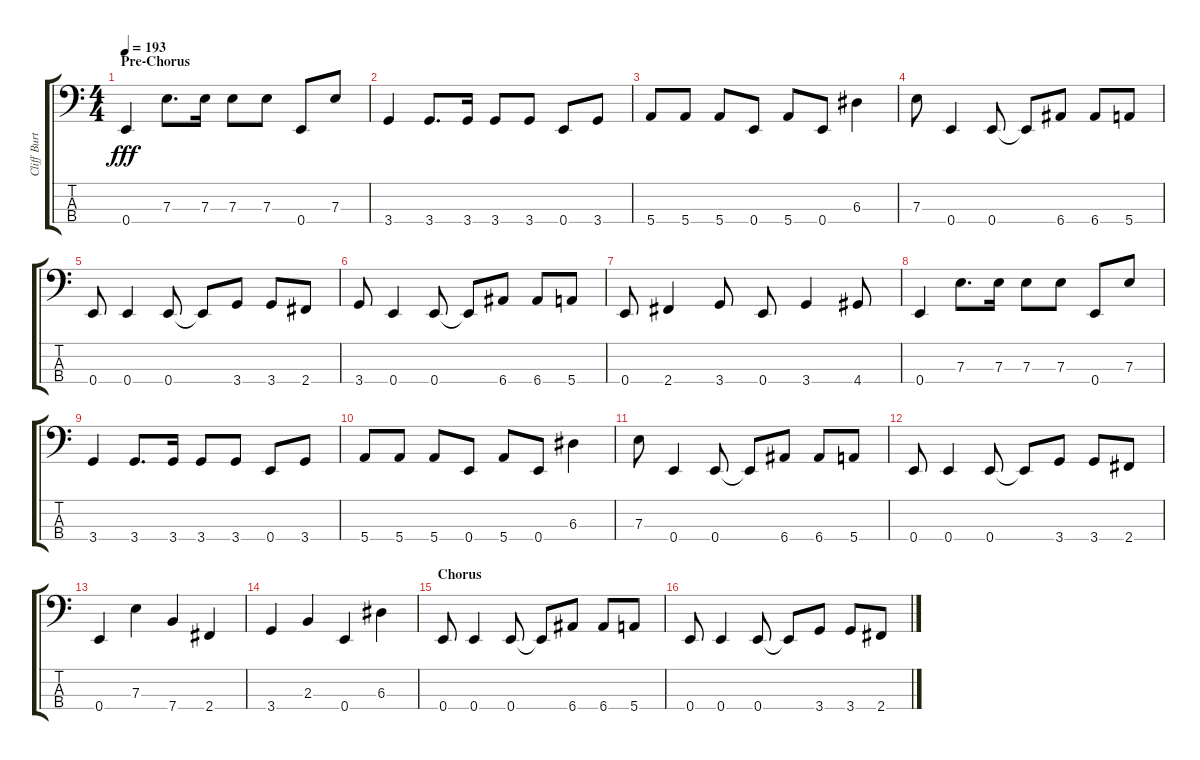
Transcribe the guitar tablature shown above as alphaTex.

\track ("Cliff Burton - Bass Guitar" "Cliff Burt") {instrument electricbassfinger}
\staff {score tabs}
\tuning (G2 D2 A1 E1) {hide}
\ts (4 4)
\section ("" "Pre-Chorus")
\tempo 193
\clef f4
\ks c
0.4.4{dy fff} 7.3.8{d} 7.3.16 7.3.8 7.3.8 0.4.8 7.3.8 |
3.4.4 3.4.8{d} 3.4.16 3.4.8 3.4.8 0.4.8 3.4.8 |
5.4.8 5.4.8 5.4.8 0.4.8 5.4.8 0.4.8 6.3.4 |
7.3.8 0.4.4 0.4.8 0.4{t}.8 6.4.8 6.4.8 5.4.8 |
0.4.8 0.4.4 0.4.8 0.4{t}.8 3.4.8 3.4.8 2.4.8 |
3.4.8 0.4.4 0.4.8 0.4{t}.8 6.4.8 6.4.8 5.4.8 |
0.4.8 2.4.4 3.4.8 0.4.8 3.4.4 4.4.8 |
0.4.4 7.3.8{d} 7.3.16 7.3.8 7.3.8 0.4.8 7.3.8 |
3.4.4 3.4.8{d} 3.4.16 3.4.8 3.4.8 0.4.8 3.4.8 |
5.4.8 5.4.8 5.4.8 0.4.8 5.4.8 0.4.8 6.3.4 |
7.3.8 0.4.4 0.4.8 0.4{t}.8 6.4.8 6.4.8 5.4.8 |
0.4.8 0.4.4 0.4.8 0.4{t}.8 3.4.8 3.4.8 2.4.8 |
0.4.4 7.3.4 7.4.4 2.4.4 |
3.4.4 2.3.4 0.4.4 6.3.4 |
\section ("" "Chorus")
0.4.8 0.4.4 0.4.8 0.4{t}.8 6.4.8 6.4.8 5.4.8 |
0.4.8 0.4.4 0.4.8 0.4{t}.8 3.4.8 3.4.8 2.4.8
